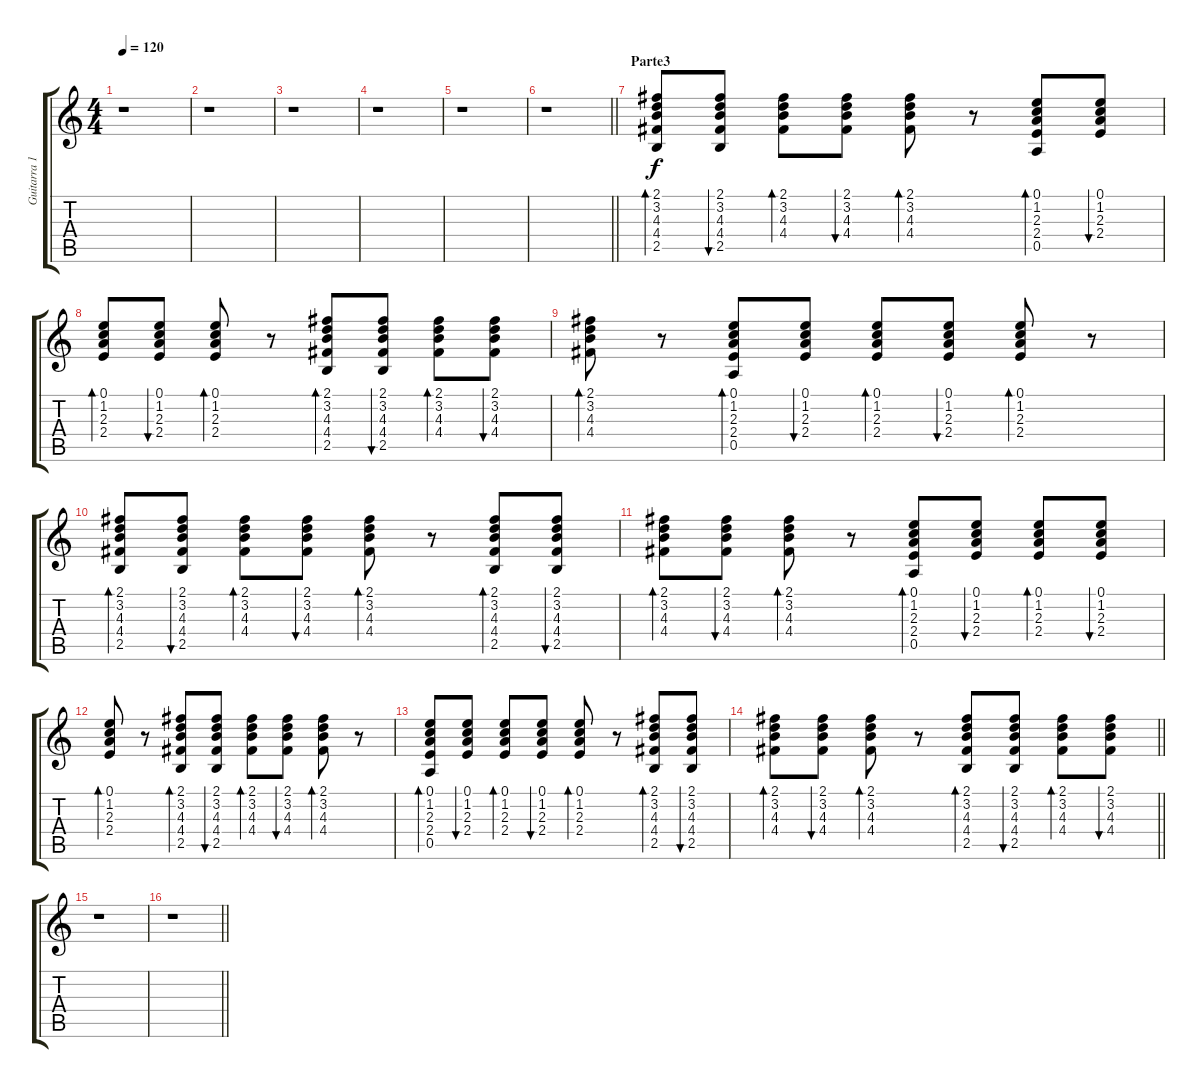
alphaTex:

\track ("Guitarra 1" "Guitarra 1") {instrument acousticguitarsteel}
\staff {score tabs}
\tuning (E4 B3 G3 D3 A2 E2) {hide}
\ts (4 4)
\tempo 120
\clef g2
\ks c
r.1{dy f} |
r.1 |
r.1 |
r.1 |
r.1 |
\barLineRight lightlight
r.1 |
\section ("" "Parte3")
(2.1 3.2 4.3 4.4 2.5).8{bd 60 volume 10} (2.1 3.2 4.3 4.4 2.5).8{bu 60} (2.1 3.2 4.3 4.4).8{bd 60} (2.1 3.2 4.3 4.4).8{bu 60} (2.1 3.2 4.3 4.4).8{bd 60} r.8 (0.1 1.2 2.3 2.4 0.5).8{bd 60} (0.1 1.2 2.3 2.4).8{bu 60} |
(0.1 1.2 2.3 2.4).8{bd 60} (0.1 1.2 2.3 2.4).8{bu 60} (0.1 1.2 2.3 2.4).8{bd 60} r.8 (2.1 3.2 4.3 4.4 2.5).8{bd 60 volume 10} (2.1 3.2 4.3 4.4 2.5).8{bu 60} (2.1 3.2 4.3 4.4).8{bd 60} (2.1 3.2 4.3 4.4).8{bu 60} |
(2.1 3.2 4.3 4.4).8{bd 60} r.8 (0.1 1.2 2.3 2.4 0.5).8{bd 60} (0.1 1.2 2.3 2.4).8{bu 60} (0.1 1.2 2.3 2.4).8{bd 60} (0.1 1.2 2.3 2.4).8{bu 60} (0.1 1.2 2.3 2.4).8{bd 60} r.8 |
(2.1 3.2 4.3 4.4 2.5).8{bd 60 volume 10} (2.1 3.2 4.3 4.4 2.5).8{bu 60} (2.1 3.2 4.3 4.4).8{bd 60} (2.1 3.2 4.3 4.4).8{bu 60} (2.1 3.2 4.3 4.4).8{bd 60} r.8 (2.1 3.2 4.3 4.4 2.5).8{bd 60 volume 10} (2.1 3.2 4.3 4.4 2.5).8{bu 60} |
(2.1 3.2 4.3 4.4).8{bd 60} (2.1 3.2 4.3 4.4).8{bu 60} (2.1 3.2 4.3 4.4).8{bd 60} r.8 (0.1 1.2 2.3 2.4 0.5).8{bd 60 volume 10} (0.1 1.2 2.3 2.4).8{bu 60} (0.1 1.2 2.3 2.4).8{bd 60} (0.1 1.2 2.3 2.4).8{bu 60} |
(0.1 1.2 2.3 2.4).8{bd 60} r.8 (2.1 3.2 4.3 4.4 2.5).8{bd 60 volume 10} (2.1 3.2 4.3 4.4 2.5).8{bu 60} (2.1 3.2 4.3 4.4).8{bd 60} (2.1 3.2 4.3 4.4).8{bu 60} (2.1 3.2 4.3 4.4).8{bd 60} r.8 |
(0.1 1.2 2.3 2.4 0.5).8{bd 60 volume 10} (0.1 1.2 2.3 2.4).8{bu 60} (0.1 1.2 2.3 2.4).8{bd 60} (0.1 1.2 2.3 2.4).8{bu 60} (0.1 1.2 2.3 2.4).8{bd 60} r.8 (2.1 3.2 4.3 4.4 2.5).8{bd 60 volume 10} (2.1 3.2 4.3 4.4 2.5).8{bu 60} |
\barLineRight lightlight
(2.1 3.2 4.3 4.4).8{bd 60} (2.1 3.2 4.3 4.4).8{bu 60} (2.1 3.2 4.3 4.4).8{bd 60} r.8 (2.1 3.2 4.3 4.4 2.5).8{bd 60 volume 10} (2.1 3.2 4.3 4.4 2.5).8{bu 60} (2.1 3.2 4.3 4.4).8{bd 60} (2.1 3.2 4.3 4.4).8{bu 60} |
\section ("" "")
r.1 |
\barLineRight lightlight
r.1
